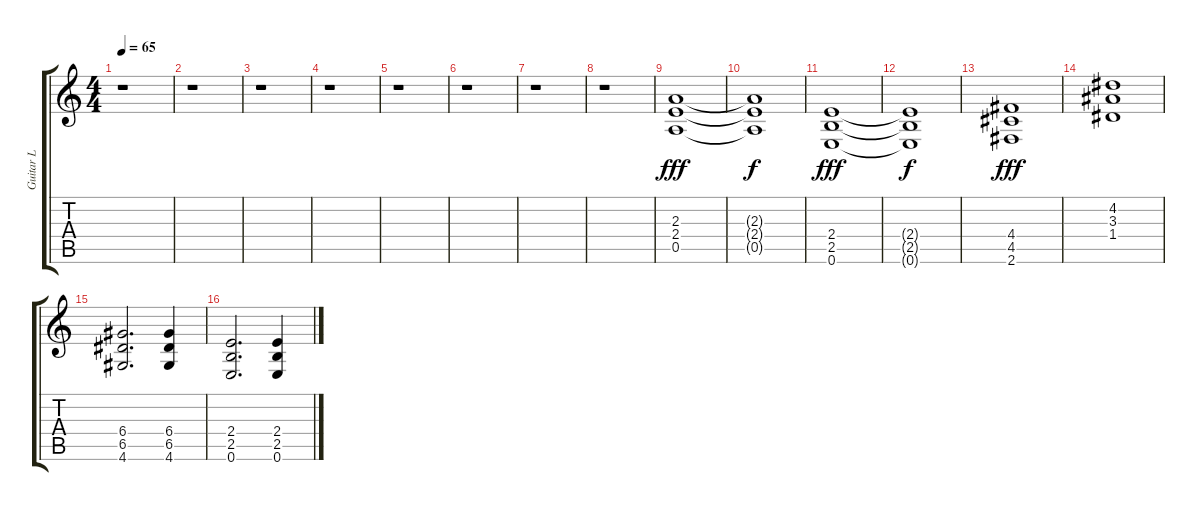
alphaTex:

\track ("Guitar L" "Guitar L") {instrument distortionguitar}
\staff {score tabs}
\tuning (E4 B3 G3 D3 A2 E2) {hide}
\ts (4 4)
\tempo 65
\clef g2
\ks c
r.1{dy fff} |
r.1 |
r.1 |
r.1 |
r.1 |
r.1 |
r.1 |
r.1 |
(2.3 2.4 0.5).1 |
(2.3{t} 2.4{t} 0.5{t}).1{dy f} |
(2.4 2.5 0.6).1{dy fff} |
(2.4{t} 2.5{t} 0.6{t}).1{dy f} |
(4.4 4.5 2.6).1{dy fff} |
(4.2 3.3 1.4).1 |
(6.4 6.5 4.6).2{d} (6.4 6.5 4.6).4 |
(2.4 2.5 0.6).2{d} (2.4 2.5 0.6).4
